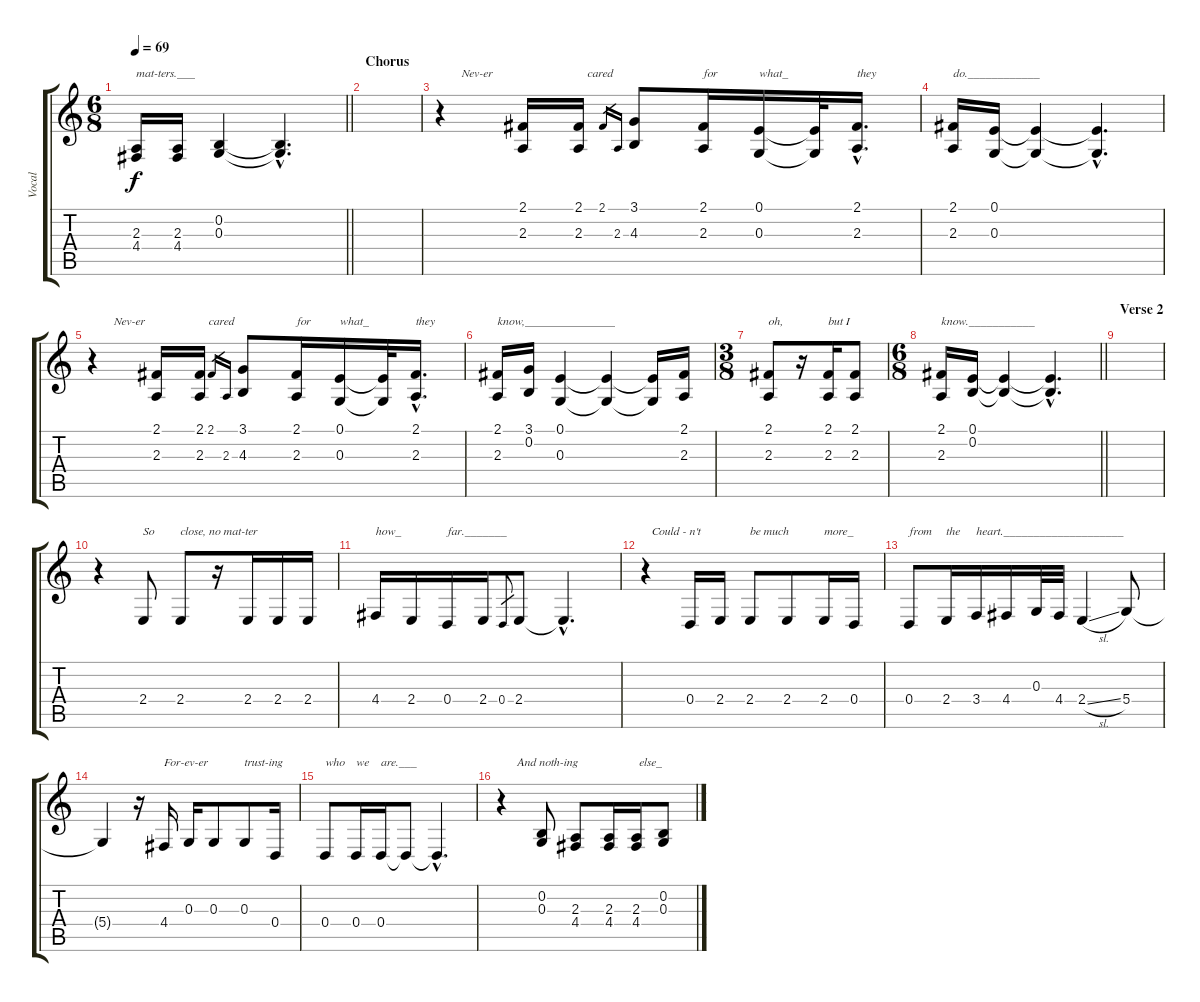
\track ("Vocal" "Vocal") {instrument lead2sawtooth}
\staff {score tabs}
\tuning (E4 B3 G3 D3 A2 E2) {hide}
\ts (6 8)
\tempo 69
\clef g2
\barLineRight lightlight
\ks c
(2.3 4.4).16{txt "mat-ters.___" dy f} (2.3 4.4).16 (0.2 0.3).4 (0.2{hac t} 0.3{hac t}).4{d} |
\section ("" "Chorus")
|
r.4{txt "       Nev-er"} (2.1 2.3).16 (2.1 2.3).16{txt "   cared"} 2.1.16{gr} 2.3.16{gr} (3.1 4.3).8 (2.1 2.3).16{txt "for"} (0.1 0.3).16{txt "what_"} (0.1{t} 0.3{t}).32 (2.1{hac} 2.3{hac}).16{d txt "they"} |
(2.1 2.3).16{txt "do.____________"} (0.1 0.3).16 (0.1{t} 0.3{t}).4 (0.1{hac t} 0.3{hac t}).4{d} |
r.4{txt "       Nev-er"} (2.1 2.3).16 (2.1 2.3).16{txt "   cared"} 2.1.16{gr} 2.3.16{gr} (3.1 4.3).8 (2.1 2.3).16{txt "for"} (0.1 0.3).16{txt "what_"} (0.1{t} 0.3{t}).32 (2.1{hac} 2.3{hac}).16{d txt "they"} |
(2.1 2.3).16{txt "know,_______________"} (3.1 0.2).16 (0.1 0.3).4 (0.1{t} 0.3{t}).4 (0.1{t} 0.3{t}).16 (2.1 2.3).16 |
\ts (3 8)
(2.1 2.3).8{txt "oh,"} r.16 (2.1 2.3).16{txt "but I"} (2.1 2.3).8 |
\ts (6 8)
\barLineRight lightlight
(2.1 2.3).16{txt "know.___________"} (0.1 0.2).16 (0.1{t} 0.2{t}).4 (0.1{hac t} 0.2{hac t}).4{d} |
\section ("" "Verse 2")
|
r.4 2.4.8{txt "So"} 2.4.8{txt "close, no mat-ter"} r.16 2.4.16 2.4.16 2.4.16 |
4.4.16{txt "how_"} 2.4.16 0.4.16{txt "far._______"} 2.4.16 0.4.8{gr} 2.4.8 2.4{hac t}.4{d} |
r.4{txt "  Could - n't"} 0.4.16 2.4.16 2.4.8{txt "be much"} 2.4.8 2.4.16{txt "more_"} 0.4.16 |
0.4.8{txt "from"} 2.4.16{txt "the"} 3.4.16{txt "heart.____________________"} 4.4.16 0.3.32 4.4.32 2.4{sl}.4 5.4.8 |
5.4{t}.4 r.16 4.4.16{txt "For-ev-er"} 0.3.16 0.3.8 0.3.8{txt "trust-ing"} 0.4.16 |
0.4.8{txt "who"} 0.4.16{txt "we"} 0.4.16{txt "are.___"} 0.4{t}.8 0.4{hac t}.4{d} |
r.4{txt "     And noth-ing"} (0.2 0.3).8 (2.3 4.4).8 (2.3 4.4).16 (2.3 4.4).16{txt " else_"} (0.2 0.3).8
